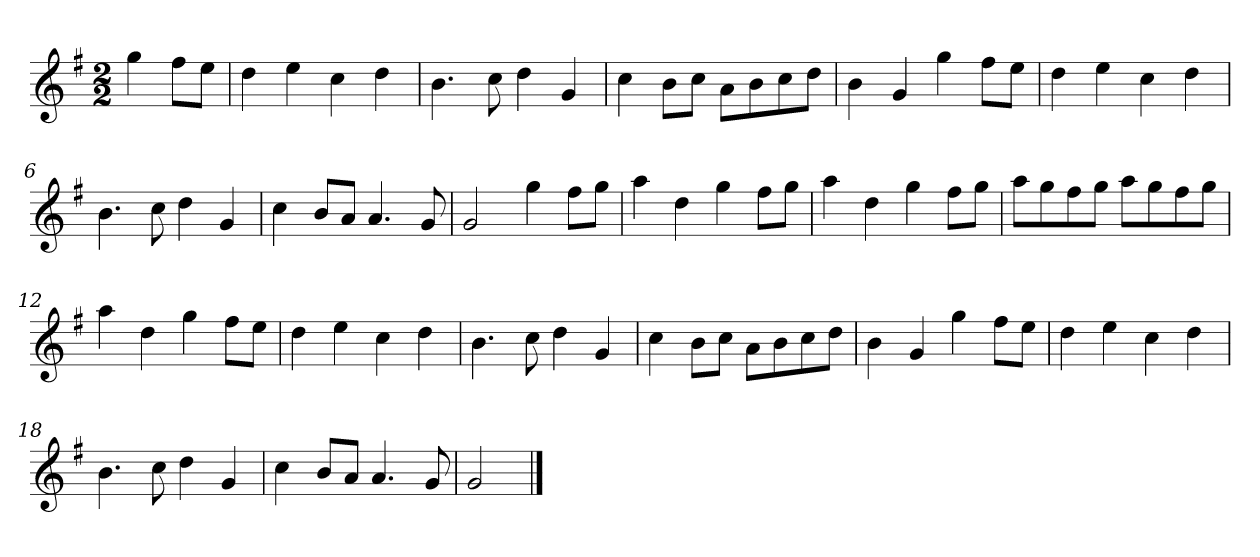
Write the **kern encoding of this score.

**kern
*part1
*staff1
*k[f#]
*M2/2
*MM120
=
4gg
8ff#L
8eeJ
=1
4dd
4ee
4cc
4dd
=2
4.b
8cc
4dd
4g
=3
4cc
8bL
8ccJ
8aL
8b
8cc
8ddJ
=4
4b
4g
4gg
8ff#L
8eeJ
=5
4dd
4ee
4cc
4dd
=6
4.b
8cc
4dd
4g
=7
4cc
8bL
8aJ
4.a
8g
=8
2g
4gg
8ff#L
8ggJ
=9
4aa
4dd
4gg
8ff#L
8ggJ
=10
4aa
4dd
4gg
8ff#L
8ggJ
=11
8aaL
8gg
8ff#
8ggJ
8aaL
8gg
8ff#
8ggJ
=12
4aa
4dd
4gg
8ff#L
8eeJ
=13
4dd
4ee
4cc
4dd
=14
4.b
8cc
4dd
4g
=15
4cc
8bL
8ccJ
8aL
8b
8cc
8ddJ
=16
4b
4g
4gg
8ff#L
8eeJ
=17
4dd
4ee
4cc
4dd
=18
4.b
8cc
4dd
4g
=19
4cc
8bL
8aJ
4.a
8g
=20
2g
==
*-
